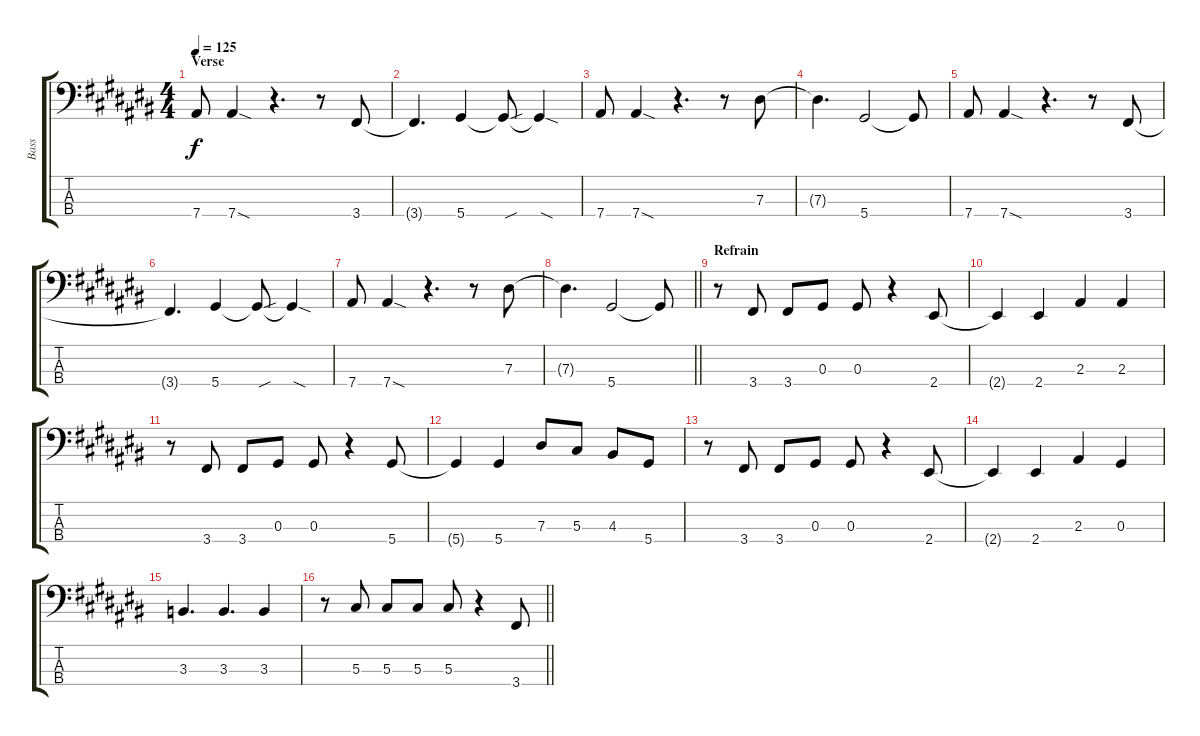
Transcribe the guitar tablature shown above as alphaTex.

\track ("Bass" "Bass") {instrument electricbassfinger}
\staff {score tabs}
\tuning (Gb2 Db2 Ab1 Eb1) {hide}
\ts (4 4)
\section ("" "Verse")
\tempo 125
\clef f4
\ks c#
7.4.8{dy f} 7.4{sod}.4 r.4{d} r.8 3.4.8 |
3.4{t}.4{d} 5.4.4 5.4{sou t}.8 5.4{sod t}.4 |
7.4.8 7.4{sod}.4 r.4{d} r.8 7.3.8 |
7.3{t}.4{d} 5.4.2 5.4{t}.8 |
7.4.8 7.4{sod}.4 r.4{d} r.8 3.4.8 |
3.4{t}.4{d} 5.4.4 5.4{sou t}.8 5.4{sod t}.4 |
7.4.8 7.4{sod}.4 r.4{d} r.8 7.3.8 |
\barLineRight lightlight
7.3{t}.4{d} 5.4.2 5.4{t}.8 |
\section ("" "Refrain")
r.8 3.4.8 3.4.8 0.3.8 0.3.8 r.4 2.4.8 |
2.4{t}.4 2.4.4 2.3.4 2.3.4 |
r.8 3.4.8 3.4.8 0.3.8 0.3.8 r.4 5.4.8 |
5.4{t}.4 5.4.4 7.3.8 5.3.8 4.3.8 5.4.8 |
r.8 3.4.8 3.4.8 0.3.8 0.3.8 r.4 2.4.8 |
2.4{t}.4 2.4.4 2.3.4 0.3.4 |
3.3.4{d} 3.3.4{d} 3.3.4 |
\barLineRight lightlight
r.8 5.3.8 5.3.8 5.3.8 5.3.8 r.4 3.4.8
